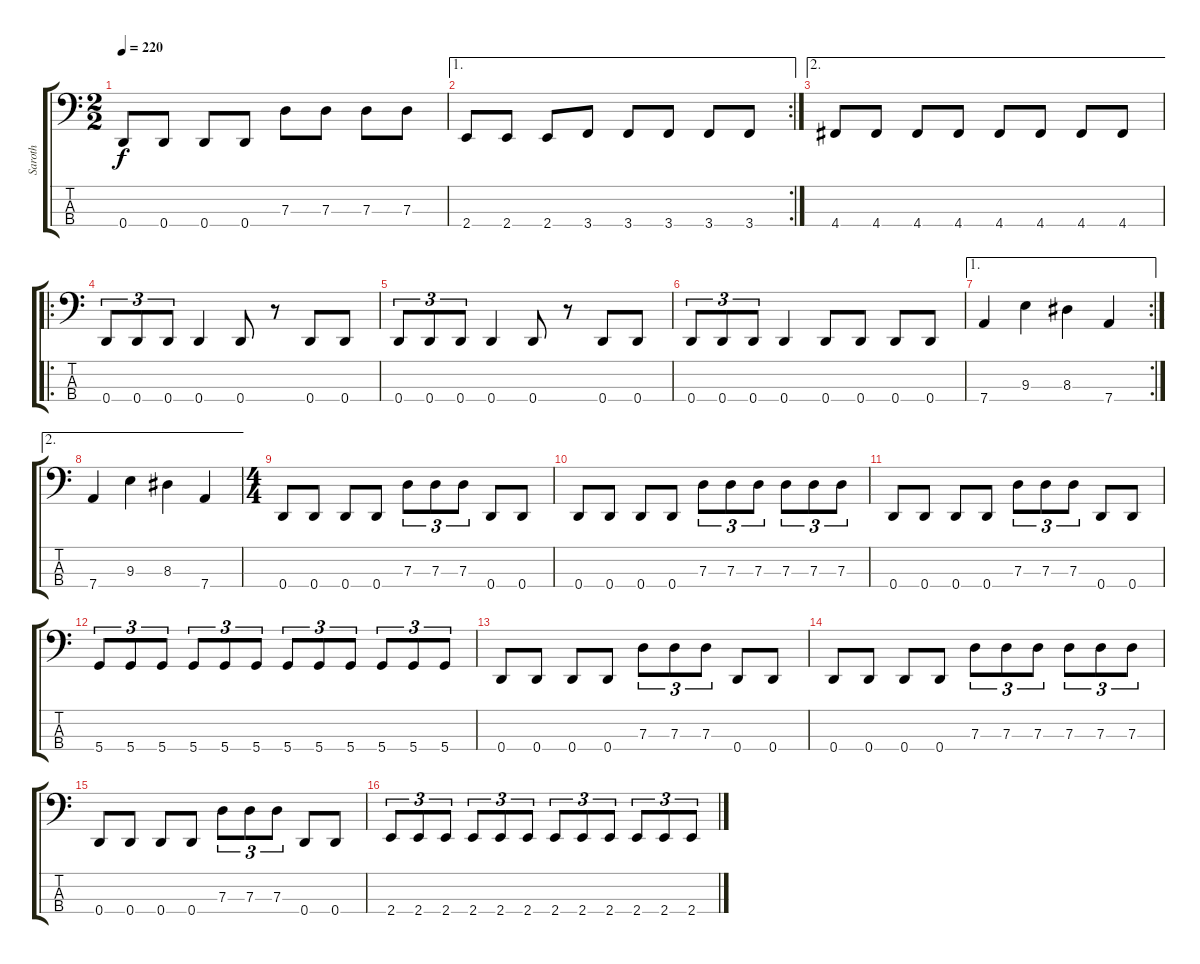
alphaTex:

\track ("Saroth" "Saroth") {instrument electricbassfinger}
\staff {score tabs}
\tuning (F2 C2 G1 D1) {hide}
\ts (2 2)
\tempo 220
\clef f4
\ks c
0.4.8{dy f} 0.4.8 0.4.8 0.4.8 7.3.8 7.3.8 7.3.8 7.3.8 |
\ae 1
\rc 2
2.4.8 2.4.8 2.4.8 3.4.8 3.4.8 3.4.8 3.4.8 3.4.8 |
\ae 2
4.4.8 4.4.8 4.4.8 4.4.8 4.4.8 4.4.8 4.4.8 4.4.8 |
\ro
0.4.8{tu (3 2)} 0.4.8{tu (3 2)} 0.4.8{tu (3 2)} 0.4.4 0.4.8 r.8 0.4.8 0.4.8 |
0.4.8{tu (3 2)} 0.4.8{tu (3 2)} 0.4.8{tu (3 2)} 0.4.4 0.4.8 r.8 0.4.8 0.4.8 |
0.4.8{tu (3 2)} 0.4.8{tu (3 2)} 0.4.8{tu (3 2)} 0.4.4 0.4.8 0.4.8 0.4.8 0.4.8 |
\ae 1
\rc 2
7.4.4 9.3.4 8.3.4 7.4.4 |
\ae 2
7.4.4 9.3.4 8.3.4 7.4.4 |
\ts (4 4)
0.4.8 0.4.8 0.4.8 0.4.8 7.3.8{tu (3 2)} 7.3.8{tu (3 2)} 7.3.8{tu (3 2)} 0.4.8 0.4.8 |
0.4.8 0.4.8 0.4.8 0.4.8 7.3.8{tu (3 2)} 7.3.8{tu (3 2)} 7.3.8{tu (3 2)} 7.3.8{tu (3 2)} 7.3.8{tu (3 2)} 7.3.8{tu (3 2)} |
0.4.8 0.4.8 0.4.8 0.4.8 7.3.8{tu (3 2)} 7.3.8{tu (3 2)} 7.3.8{tu (3 2)} 0.4.8 0.4.8 |
5.4.8{tu (3 2)} 5.4.8{tu (3 2)} 5.4.8{tu (3 2)} 5.4.8{tu (3 2)} 5.4.8{tu (3 2)} 5.4.8{tu (3 2)} 5.4.8{tu (3 2)} 5.4.8{tu (3 2)} 5.4.8{tu (3 2)} 5.4.8{tu (3 2)} 5.4.8{tu (3 2)} 5.4.8{tu (3 2)} |
0.4.8 0.4.8 0.4.8 0.4.8 7.3.8{tu (3 2)} 7.3.8{tu (3 2)} 7.3.8{tu (3 2)} 0.4.8 0.4.8 |
0.4.8 0.4.8 0.4.8 0.4.8 7.3.8{tu (3 2)} 7.3.8{tu (3 2)} 7.3.8{tu (3 2)} 7.3.8{tu (3 2)} 7.3.8{tu (3 2)} 7.3.8{tu (3 2)} |
0.4.8 0.4.8 0.4.8 0.4.8 7.3.8{tu (3 2)} 7.3.8{tu (3 2)} 7.3.8{tu (3 2)} 0.4.8 0.4.8 |
2.4.8{tu (3 2)} 2.4.8{tu (3 2)} 2.4.8{tu (3 2)} 2.4.8{tu (3 2)} 2.4.8{tu (3 2)} 2.4.8{tu (3 2)} 2.4.8{tu (3 2)} 2.4.8{tu (3 2)} 2.4.8{tu (3 2)} 2.4.8{tu (3 2)} 2.4.8{tu (3 2)} 2.4.8{tu (3 2)}
